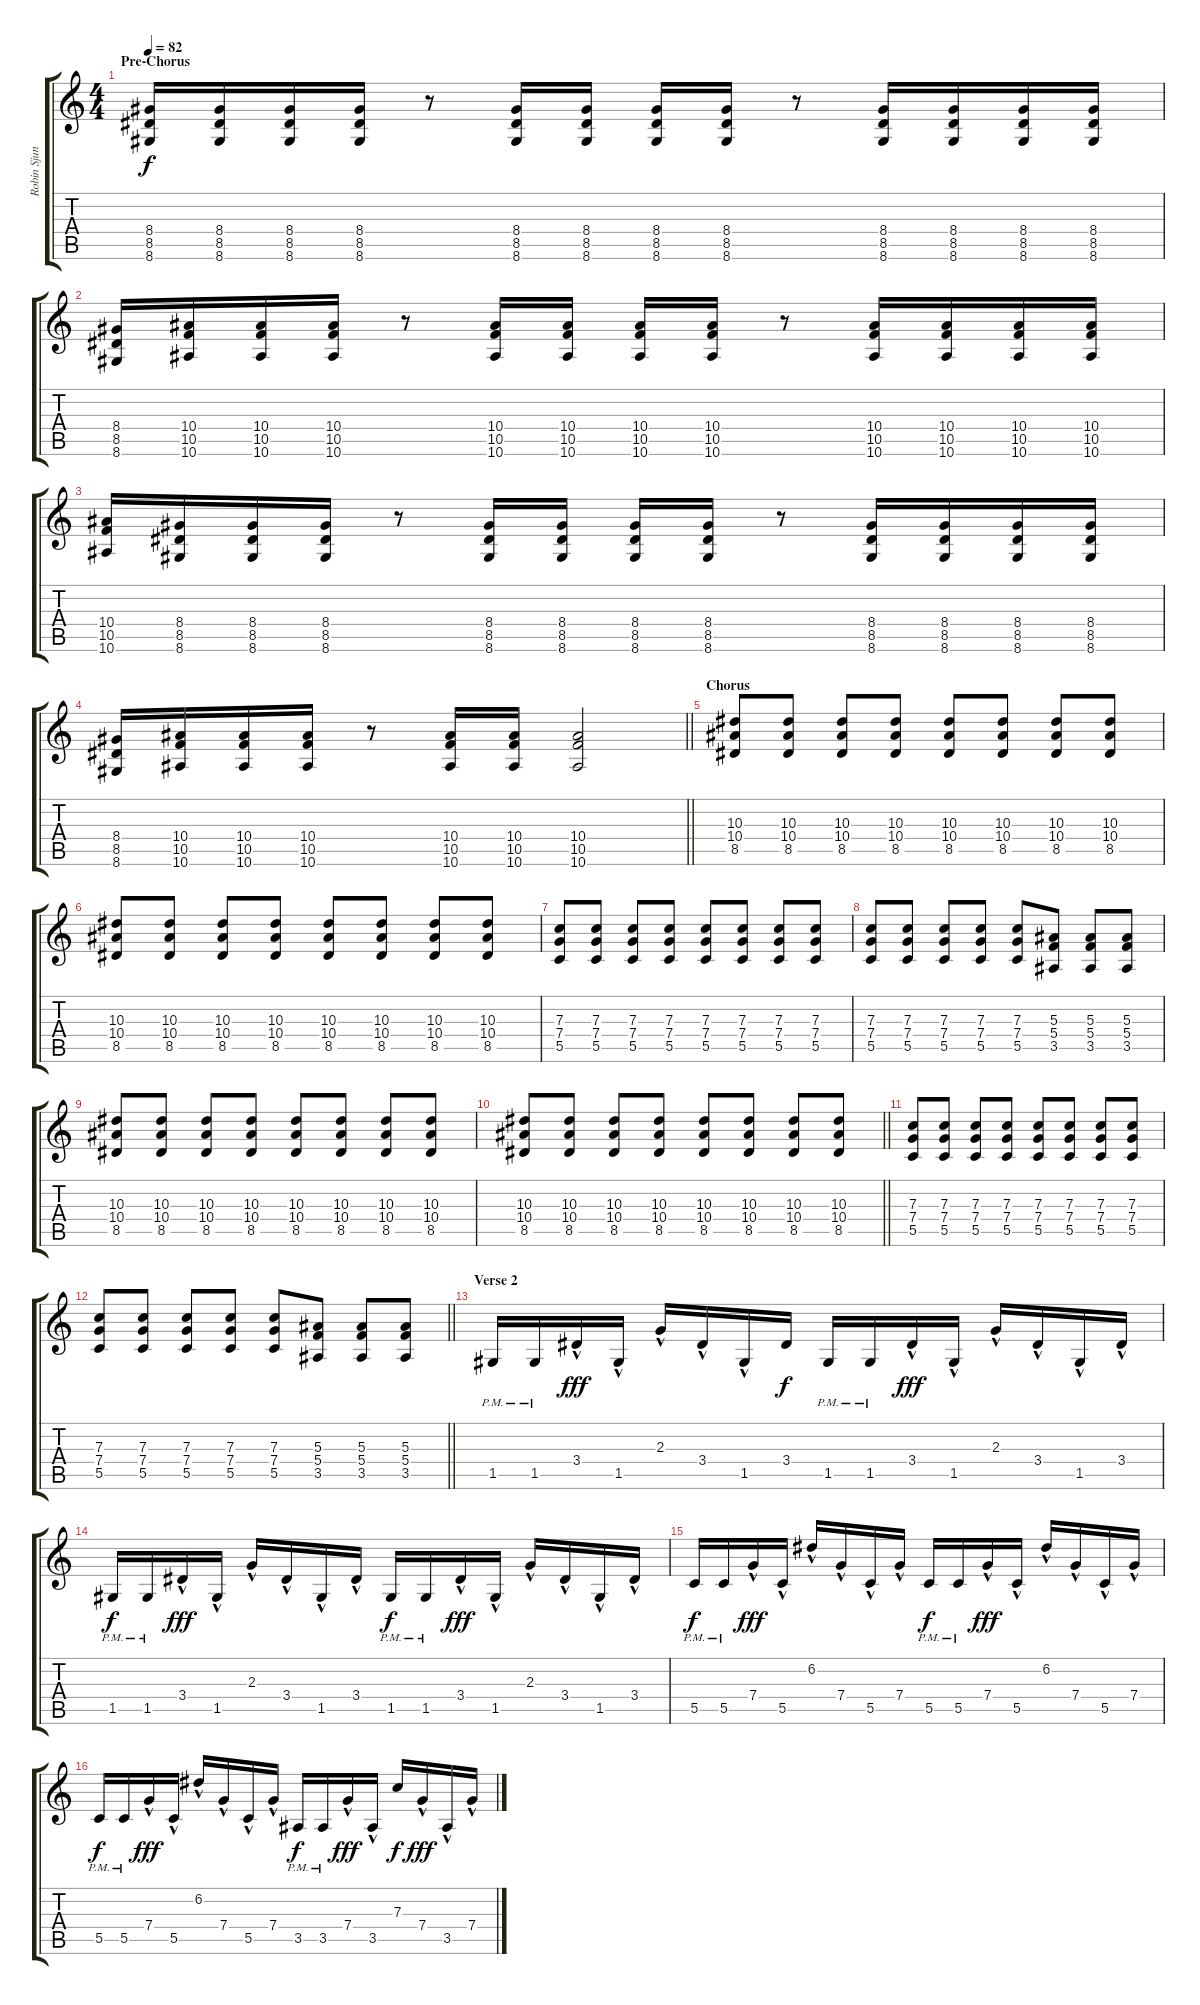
\track ("Robin Sjunnesson" "Robin Sjun") {instrument overdrivenguitar}
\staff {score tabs}
\tuning (D4 A3 F3 C3 G2 C2) {hide}
\ts (4 4)
\section ("" "Pre-Chorus")
\tempo 82
\clef g2
\ks c
(8.4 8.5 8.6).16{dy f volume 11} (8.4 8.5 8.6).16 (8.4 8.5 8.6).16 (8.4 8.5 8.6).16 r.8 (8.4 8.5 8.6).16 (8.4 8.5 8.6).16 (8.4 8.5 8.6).16 (8.4 8.5 8.6).16 r.8 (8.4 8.5 8.6).16 (8.4 8.5 8.6).16 (8.4 8.5 8.6).16 (8.4 8.5 8.6).16 |
(8.4 8.5 8.6).16 (10.4 10.5 10.6).16 (10.4 10.5 10.6).16 (10.4 10.5 10.6).16 r.8 (10.4 10.5 10.6).16 (10.4 10.5 10.6).16 (10.4 10.5 10.6).16 (10.4 10.5 10.6).16 r.8 (10.4 10.5 10.6).16 (10.4 10.5 10.6).16 (10.4 10.5 10.6).16 (10.4 10.5 10.6).16 |
(10.4 10.5 10.6).16 (8.4 8.5 8.6).16 (8.4 8.5 8.6).16 (8.4 8.5 8.6).16 r.8 (8.4 8.5 8.6).16 (8.4 8.5 8.6).16 (8.4 8.5 8.6).16 (8.4 8.5 8.6).16 r.8 (8.4 8.5 8.6).16 (8.4 8.5 8.6).16 (8.4 8.5 8.6).16 (8.4 8.5 8.6).16 |
\barLineRight lightlight
(8.4 8.5 8.6).16 (10.4 10.5 10.6).16 (10.4 10.5 10.6).16 (10.4 10.5 10.6).16 r.8 (10.4 10.5 10.6).16 (10.4 10.5 10.6).16 (10.4 10.5 10.6).2 |
\section ("" "Chorus")
(10.3 10.4 8.5).8 (10.3 10.4 8.5).8 (10.3 10.4 8.5).8 (10.3 10.4 8.5).8 (10.3 10.4 8.5).8 (10.3 10.4 8.5).8 (10.3 10.4 8.5).8 (10.3 10.4 8.5).8 |
(10.3 10.4 8.5).8 (10.3 10.4 8.5).8 (10.3 10.4 8.5).8 (10.3 10.4 8.5).8 (10.3 10.4 8.5).8 (10.3 10.4 8.5).8 (10.3 10.4 8.5).8 (10.3 10.4 8.5).8 |
(7.3 7.4 5.5).8 (7.3 7.4 5.5).8 (7.3 7.4 5.5).8 (7.3 7.4 5.5).8 (7.3 7.4 5.5).8 (7.3 7.4 5.5).8 (7.3 7.4 5.5).8 (7.3 7.4 5.5).8 |
(7.3 7.4 5.5).8 (7.3 7.4 5.5).8 (7.3 7.4 5.5).8 (7.3 7.4 5.5).8 (7.3 7.4 5.5).8 (5.3 5.4 3.5).8 (5.3 5.4 3.5).8 (5.3 5.4 3.5).8 |
(10.3 10.4 8.5).8 (10.3 10.4 8.5).8 (10.3 10.4 8.5).8 (10.3 10.4 8.5).8 (10.3 10.4 8.5).8 (10.3 10.4 8.5).8 (10.3 10.4 8.5).8 (10.3 10.4 8.5).8 |
\barLineRight lightlight
(10.3 10.4 8.5).8 (10.3 10.4 8.5).8 (10.3 10.4 8.5).8 (10.3 10.4 8.5).8 (10.3 10.4 8.5).8 (10.3 10.4 8.5).8 (10.3 10.4 8.5).8 (10.3 10.4 8.5).8 |
(7.3 7.4 5.5).8 (7.3 7.4 5.5).8 (7.3 7.4 5.5).8 (7.3 7.4 5.5).8 (7.3 7.4 5.5).8 (7.3 7.4 5.5).8 (7.3 7.4 5.5).8 (7.3 7.4 5.5).8 |
\barLineRight lightlight
(7.3 7.4 5.5).8 (7.3 7.4 5.5).8 (7.3 7.4 5.5).8 (7.3 7.4 5.5).8 (7.3 7.4 5.5).8 (5.3 5.4 3.5).8 (5.3 5.4 3.5).8 (5.3 5.4 3.5).8 |
\section ("" "Verse 2")
1.5{pm}.16 1.5{pm}.16 3.4{hac}.16{dy fff} 1.5{hac}.16 2.3{hac}.16 3.4{hac}.16 1.5{hac}.16 3.4.16{dy f} 1.5{pm}.16 1.5{pm}.16 3.4{hac}.16{dy fff} 1.5{hac}.16 2.3{hac}.16 3.4{hac}.16 1.5{hac}.16 3.4{hac}.16 |
1.5{pm}.16{dy f} 1.5{pm}.16 3.4{hac}.16{dy fff} 1.5{hac}.16 2.3{hac}.16 3.4{hac}.16 1.5{hac}.16 3.4{hac}.16 1.5{pm}.16{dy f} 1.5{pm}.16 3.4{hac}.16{dy fff} 1.5{hac}.16 2.3{hac}.16 3.4{hac}.16 1.5{hac}.16 3.4{hac}.16 |
5.5{pm}.16{dy f} 5.5{pm}.16 7.4{hac}.16{dy fff} 5.5{hac}.16 6.2{hac}.16 7.4{hac}.16 5.5{hac}.16 7.4{hac}.16 5.5{pm}.16{dy f} 5.5{pm}.16 7.4{hac}.16{dy fff} 5.5{hac}.16 6.2{hac}.16 7.4{hac}.16 5.5{hac}.16 7.4{hac}.16 |
5.5{pm}.16{dy f} 5.5{pm}.16 7.4{hac}.16{dy fff} 5.5{hac}.16 6.2{hac}.16 7.4{hac}.16 5.5{hac}.16 7.4{hac}.16 3.5{pm}.16{dy f} 3.5{pm}.16 7.4{hac}.16{dy fff} 3.5{hac}.16 7.3.16{dy f} 7.4{hac}.16{dy fff} 3.5{hac}.16 7.4{hac}.16
